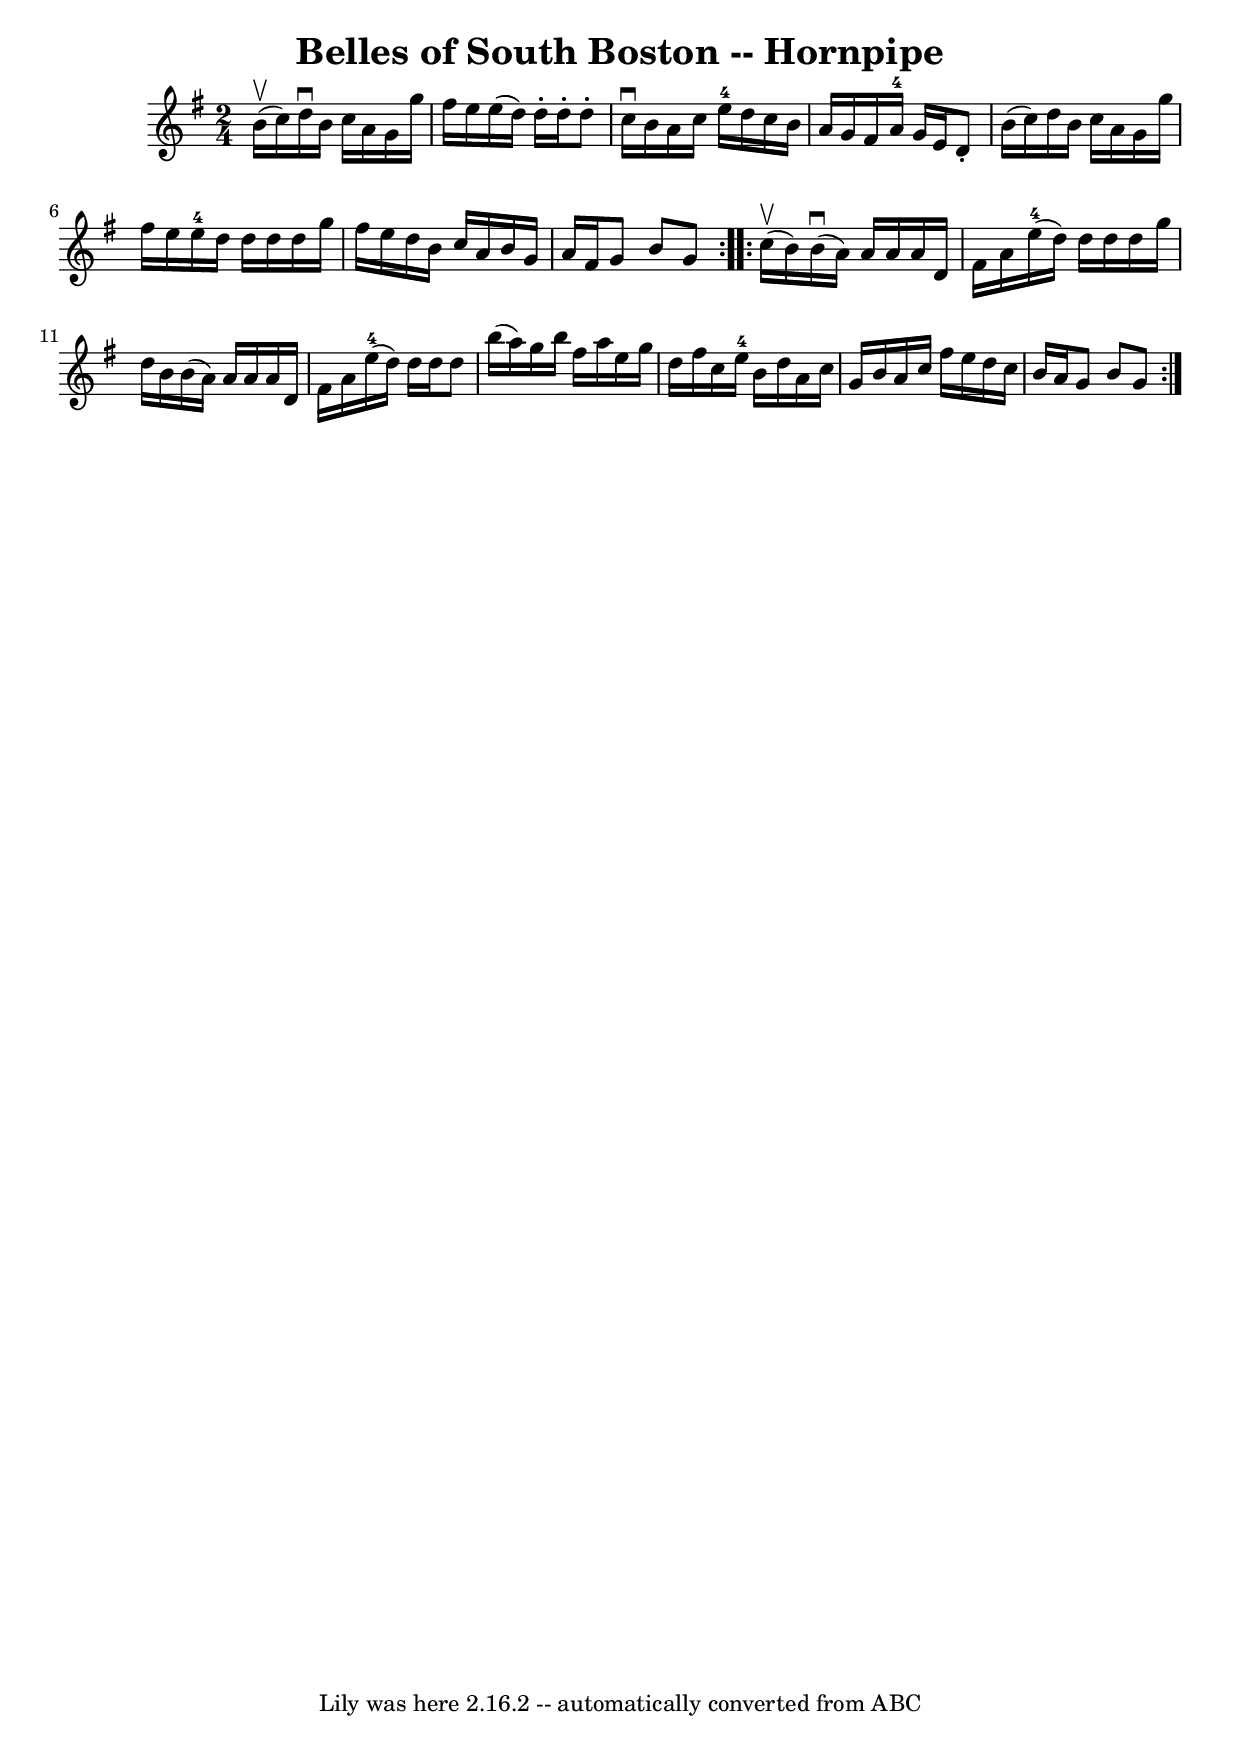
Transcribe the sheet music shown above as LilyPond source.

\version "2.7.40"
\include "Mammoth.ily"
\header {
	%% book = "Cole's 1000 Fiddle Tunes"
	crossRefNumber = "1"
	footnotes = ""
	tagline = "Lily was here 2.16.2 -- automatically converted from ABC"
	title = "Belles of South Boston -- Hornpipe"
}
voicedefault =  {


\repeat volta 2 {
\time 2/4 
\key g \major b'16 (^\upbow c''16) |
 d''16 
^\downbow b'16 c''16 a'16 g'16 g''16 fis''16 e''16  
|
 e''16 (d''16) d''16 -. d''16 -. d''8 -. c''16 
^\downbow b'16  |
 a'16 c''16 e''16-4 d''16 c''16    
b'16 a'16 g'16  |
 fis'16 a'16-4 g'16 e'16 d'8 -.   
b'16 (c''16) |
 d''16 b'16 c''16 a'16 g'16 g''16 
 fis''16 e''16  |
 e''16-4 d''16 d''16 d''16 d''16   
 g''16 fis''16 e''16  |
 d''16 b'16 c''16 a'16 b'16   
 g'16 a'16 fis'16  |
 g'8 b'8 g'8  }     \repeat volta 2 {  
 c''16 (^\upbow b'16) |
 b'16 (^\downbow a'16) a'16    
a'16 a'16 d'16 fis'16 a'16  |
 e''16-4(d''16)   
d''16 d''16 d''16 g''16 d''16 b'16  |
 b'16 (a'16) 
 a'16 a'16 a'16 d'16 fis'16 a'16  |
 e''16-4(
d''16) d''16 d''16 d''8 b''16 (a''16) |
 g''16    
b''16 fis''16 a''16 e''16 g''16 d''16 fis''16  |
   
c''16 e''16-4 b'16 d''16 a'16 c''16 g'16 b'16  |
  
 a'16 c''16 fis''16 e''16 d''16 c''16 b'16 a'16  |
  
 g'8 b'8 g'8  }   
}

\score{
    <<

	\context Staff="default"
	{
	    \voicedefault 
	}

    >>
	\layout {
	}
	\midi {}
}
